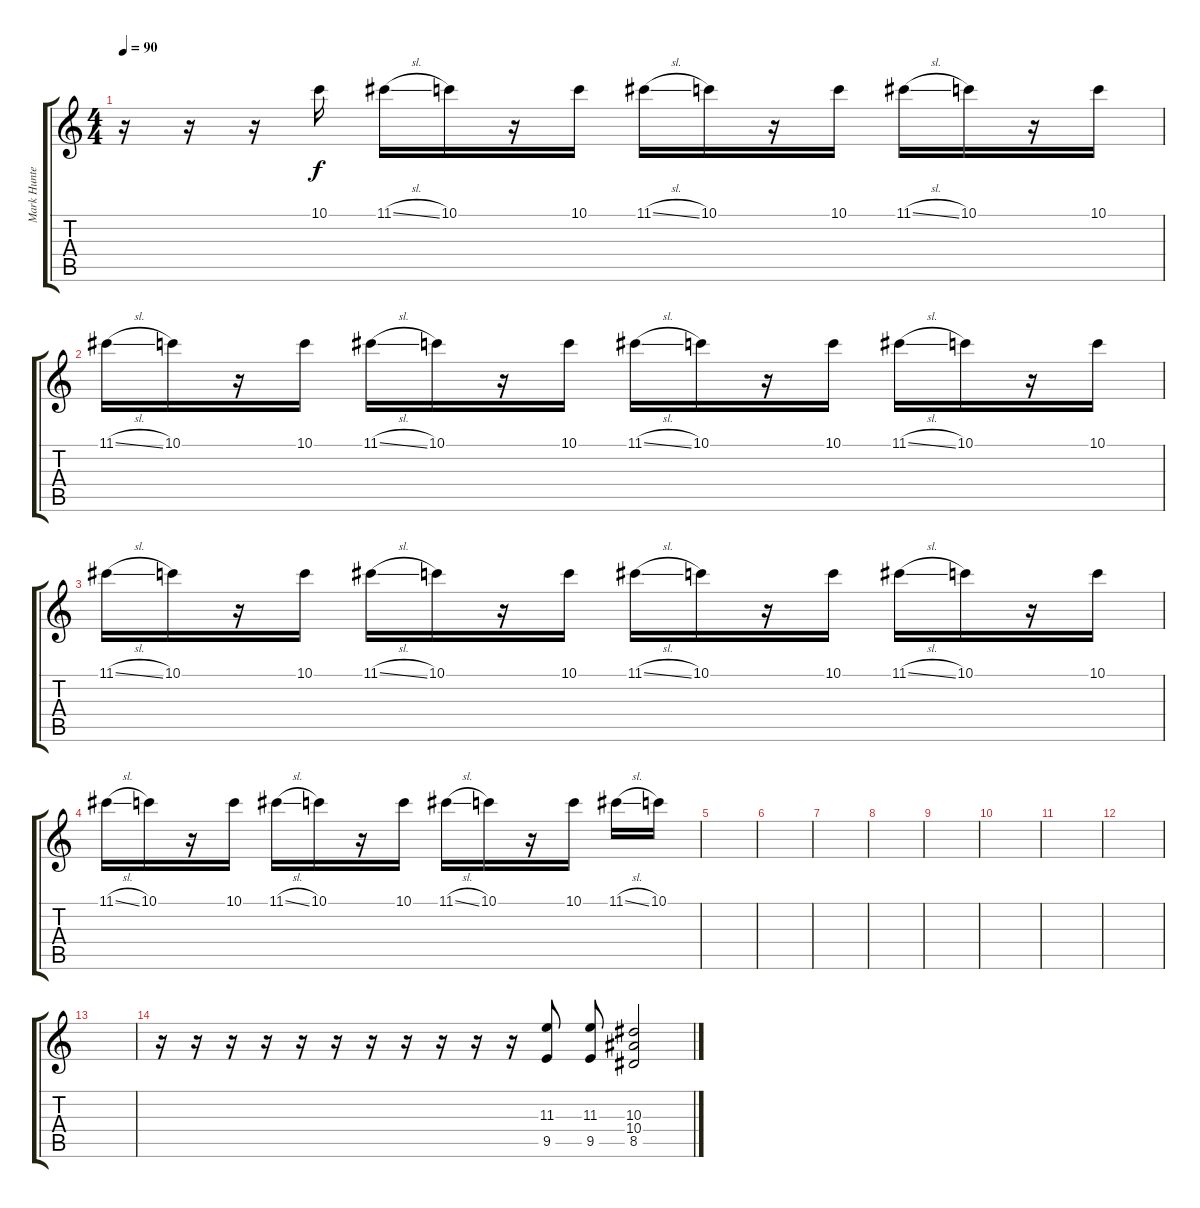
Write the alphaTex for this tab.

\track ("Mark Hunter" "Mark Hunte") {instrument distortionguitar}
\staff {score tabs}
\tuning (D4 A3 F3 C3 G2 C2) {hide}
\ts (4 4)
\tempo 90
\clef g2
\ks c
r.16{dy f} r.16 r.16 10.1.16 11.1{sl}.16 10.1.16 r.16 10.1.16 11.1{sl}.16 10.1.16 r.16 10.1.16 11.1{sl}.16 10.1.16 r.16 10.1.16 |
11.1{sl}.16 10.1.16 r.16 10.1.16 11.1{sl}.16 10.1.16 r.16 10.1.16 11.1{sl}.16 10.1.16 r.16 10.1.16 11.1{sl}.16 10.1.16 r.16 10.1.16 |
11.1{sl}.16 10.1.16 r.16 10.1.16 11.1{sl}.16 10.1.16 r.16 10.1.16 11.1{sl}.16 10.1.16 r.16 10.1.16 11.1{sl}.16 10.1.16 r.16 10.1.16 |
11.1{sl}.16 10.1.16 r.16 10.1.16 11.1{sl}.16 10.1.16 r.16 10.1.16 11.1{sl}.16 10.1.16 r.16 10.1.16 11.1{sl}.16 10.1.16 |
|
|
|
|
|
|
|
|
|
r.16 r.16 r.16 r.16 r.16 r.16 r.16 r.16 r.16 r.16 r.16 (11.3 9.5).8 (11.3 9.5).8 (10.3 10.4 8.5).2
